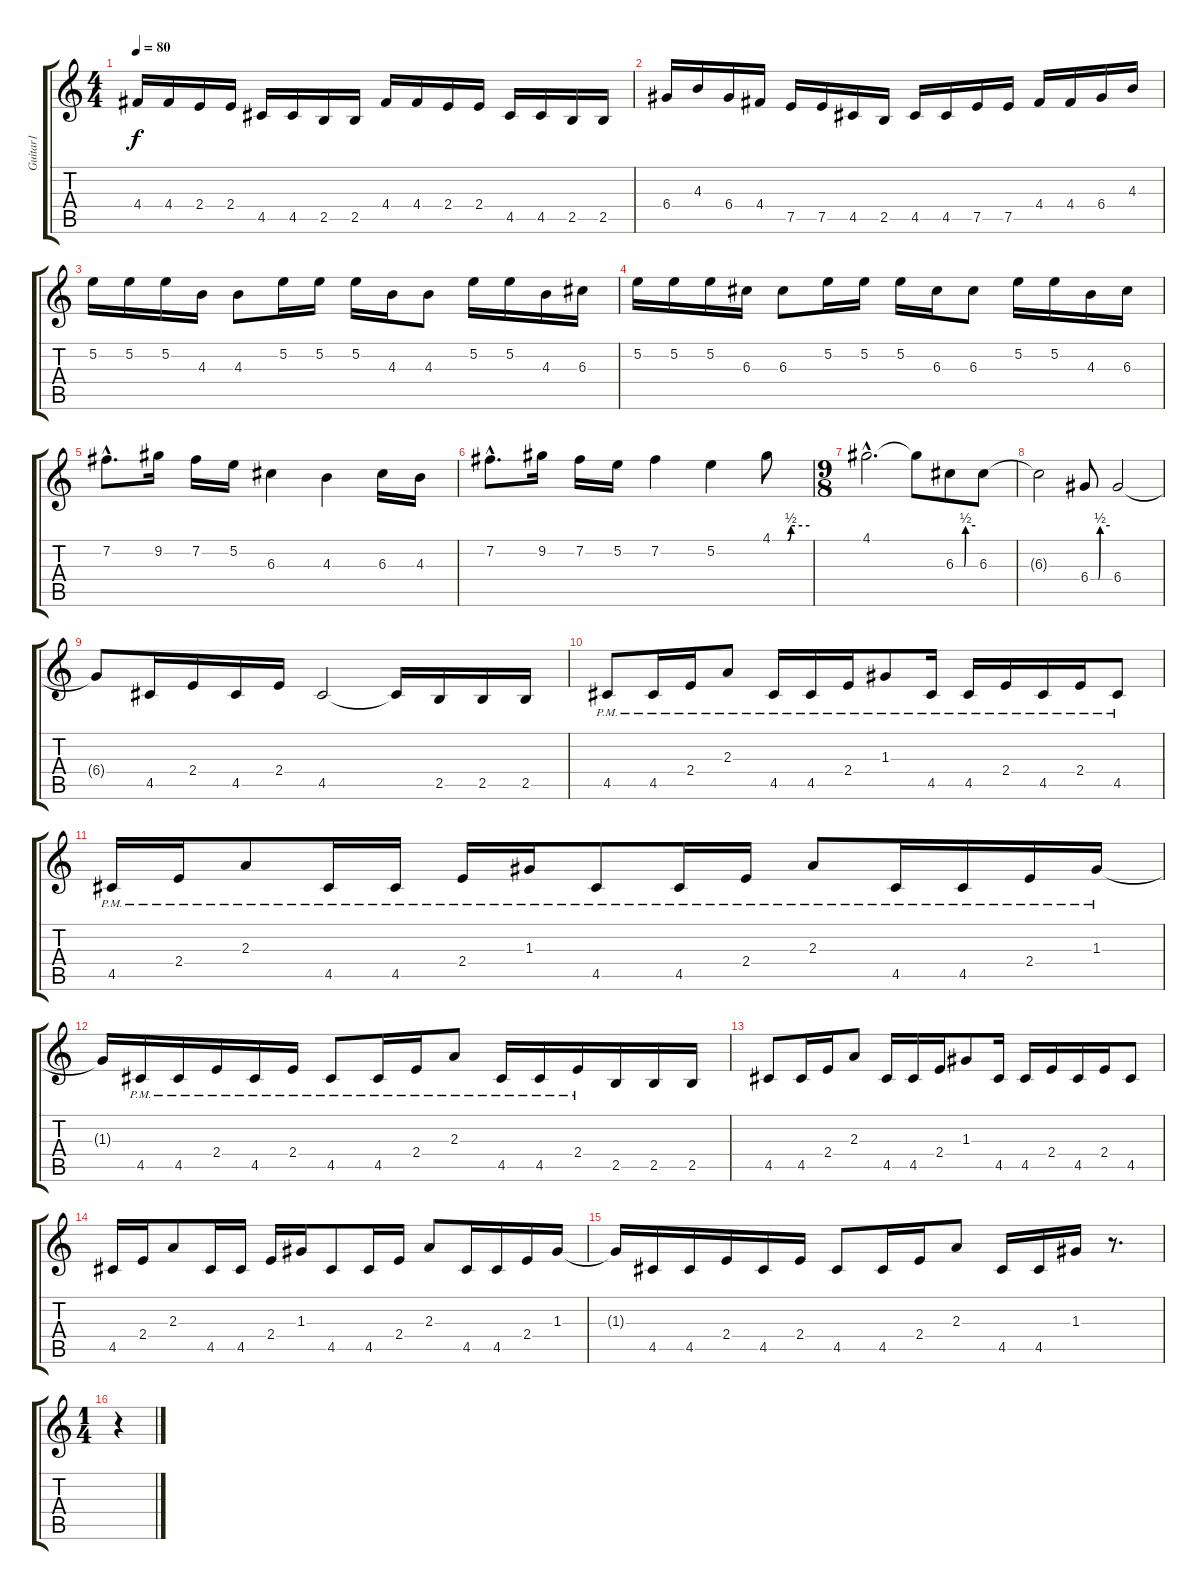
\track ("Guitar1" "Guitar1") {instrument distortionguitar}
\staff {score tabs}
\tuning (E4 B3 G3 D3 A2 E2) {hide}
\ts (4 4)
\tempo 80
\clef g2
\ks c
4.4.16{dy f} 4.4.16 2.4.16 2.4.16 4.5.16 4.5.16 2.5.16 2.5.16 4.4.16 4.4.16 2.4.16 2.4.16 4.5.16 4.5.16 2.5.16 2.5.16 |
6.4.16 4.3.16 6.4.16 4.4.16 7.5.16 7.5.16 4.5.16 2.5.16 4.5.16 4.5.16 7.5.16 7.5.16 4.4.16 4.4.16 6.4.16 4.3.16 |
5.2.16 5.2.16 5.2.16 4.3.16 4.3.8 5.2.16 5.2.16 5.2.16 4.3.16 4.3.8 5.2.16 5.2.16 4.3.16 6.3.16 |
5.2.16 5.2.16 5.2.16 6.3.16 6.3.8 5.2.16 5.2.16 5.2.16 6.3.16 6.3.8 5.2.16 5.2.16 4.3.16 6.3.16 |
7.2{hac}.8{d} 9.2.16 7.2.16 5.2.16 6.3.4 4.3.4 6.3.16 4.3.16 |
7.2{hac}.8{d} 9.2.16 7.2.16 5.2.16 7.2.4 5.2.4 4.1{be (custom 0 0 25 0 30 2 60 2)}.8 |
\ts (9 8)
4.1{hac}.2{d} 4.1{t}.8 6.3{be (custom 0 0 26 0 30 2 60 2)}.8 6.3.8 |
6.3{t}.2 6.4{be (custom 0 0 25 0 30 2 60 2)}.8 6.4.2 |
6.4{t}.8 4.5.16 2.4.16 4.5.16 2.4.16 4.5.2 4.5{t}.16 2.5.16 2.5.16 2.5.16 |
4.5{pm}.8 4.5{pm}.16 2.4{pm}.16 2.3{pm}.8 4.5{pm}.16 4.5{pm}.16 2.4{pm}.16 1.3{pm}.8 4.5{pm}.16 4.5{pm}.16 2.4{pm}.16 4.5{pm}.16 2.4{pm}.16 4.5{pm}.8 |
4.5{pm}.16 2.4{pm}.16 2.3{pm}.8 4.5{pm}.16 4.5{pm}.16 2.4{pm}.16 1.3{pm}.16 4.5{pm}.8 4.5{pm}.16 2.4{pm}.16 2.3{pm}.8 4.5{pm}.16 4.5{pm}.16 2.4{pm}.16 1.3{pm}.16 |
1.3{t}.16 4.5{pm}.16 4.5{pm}.16 2.4{pm}.16 4.5{pm}.16 2.4{pm}.16 4.5{pm}.8 4.5{pm}.16 2.4{pm}.16 2.3{pm}.8 4.5{pm}.16 4.5{pm}.16 2.4{pm}.16 2.5.16 2.5.16 2.5.16 |
4.5.8 4.5.16 2.4.16 2.3.8 4.5.16 4.5.16 2.4.16 1.3.8 4.5.16 4.5.16 2.4.16 4.5.16 2.4.16 4.5.8 |
4.5.16 2.4.16 2.3.8 4.5.16 4.5.16 2.4.16 1.3.16 4.5.8 4.5.16 2.4.16 2.3.8 4.5.16 4.5.16 2.4.16 1.3.16 |
1.3{t}.16 4.5.16 4.5.16 2.4.16 4.5.16 2.4.16 4.5.8 4.5.16 2.4.16 2.3.8 4.5.16 4.5.16 1.3.16 r.8{d} |
\ts (1 4)
r.4
